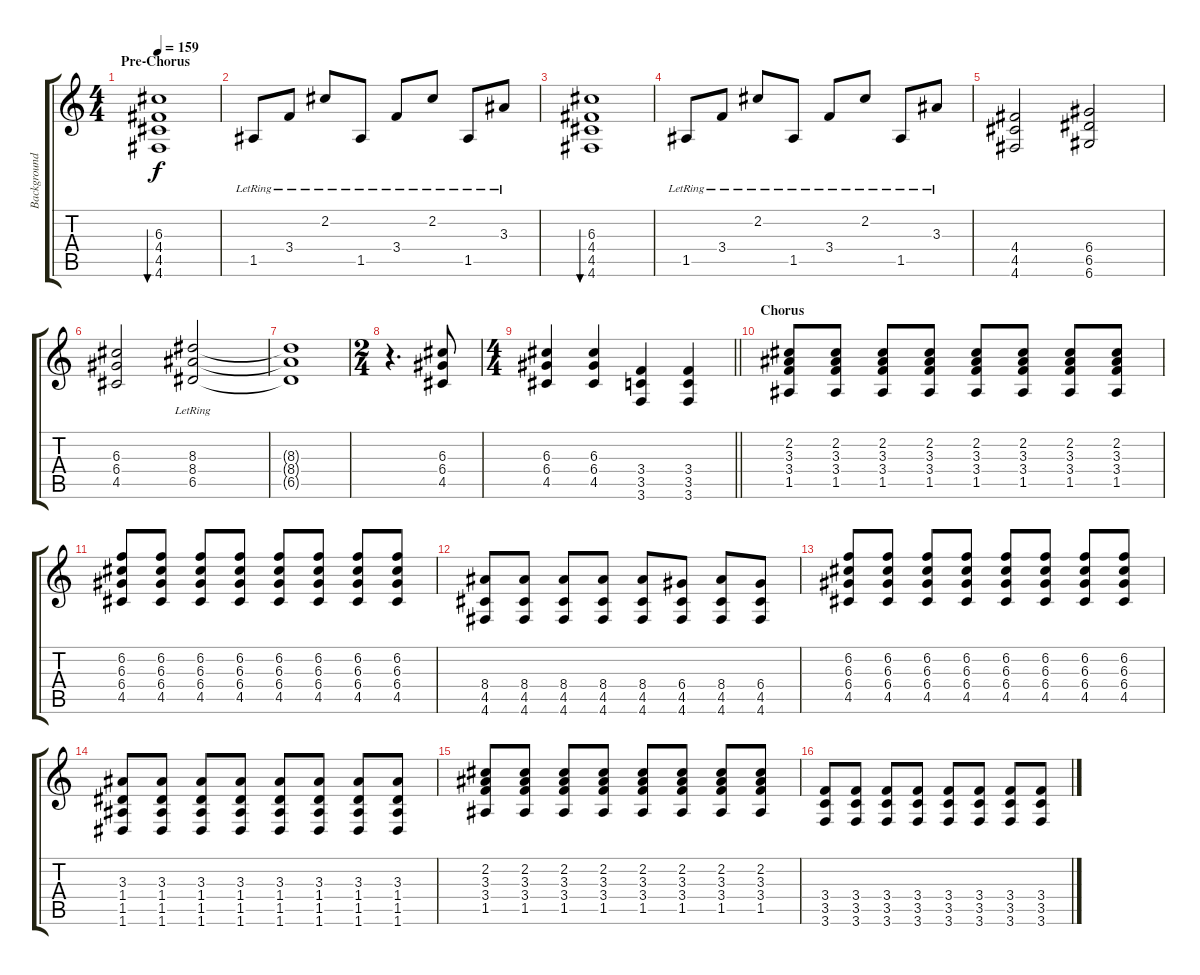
\track ("Background Guitar" "Background") {instrument distortionguitar}
\staff {score tabs}
\tuning (E4 B3 G3 D3 A2 D2) {hide}
\ts (4 4)
\section ("" "Pre-Chorus")
\tempo 159
\clef g2
\ks c
(6.3 4.4 4.5 4.6).1{bu 120 dy f instrument electricguitarclean} |
1.5{lr}.8 3.4{lr}.8 2.2{lr}.8 1.5{lr}.8 3.4{lr}.8 2.2{lr}.8 1.5{lr}.8 3.3{lr}.8 |
(6.3 4.4 4.5 4.6).1{bu 120} |
1.5{lr}.8 3.4{lr}.8 2.2{lr}.8 1.5{lr}.8 3.4{lr}.8 2.2{lr}.8 1.5{lr}.8 3.3{lr}.8 |
(4.4 4.5 4.6).2 (6.4 6.5 6.6).2 |
(6.3 6.4 4.5).2 (8.3{lr} 8.4{lr} 6.5{lr}).2 |
(8.3{t} 8.4{t} 6.5{t}).1 |
\ts (2 4)
r.4{d} (6.3 6.4 4.5).8{instrument distortionguitar} |
\ts (4 4)
\barLineRight lightlight
(6.3 6.4 4.5).4 (6.3 6.4 4.5).4 (3.4 3.5 3.6).4 (3.4 3.5 3.6).4 |
\section ("" "Chorus")
(2.2 3.3 3.4 1.5).8 (2.2 3.3 3.4 1.5).8 (2.2 3.3 3.4 1.5).8 (2.2 3.3 3.4 1.5).8 (2.2 3.3 3.4 1.5).8 (2.2 3.3 3.4 1.5).8 (2.2 3.3 3.4 1.5).8 (2.2 3.3 3.4 1.5).8 |
(6.2 6.3 6.4 4.5).8 (6.2 6.3 6.4 4.5).8 (6.2 6.3 6.4 4.5).8 (6.2 6.3 6.4 4.5).8 (6.2 6.3 6.4 4.5).8 (6.2 6.3 6.4 4.5).8 (6.2 6.3 6.4 4.5).8 (6.2 6.3 6.4 4.5).8 |
(8.4 4.5 4.6).8 (8.4 4.5 4.6).8 (8.4 4.5 4.6).8 (8.4 4.5 4.6).8 (8.4 4.5 4.6).8 (6.4 4.5 4.6).8 (8.4 4.5 4.6).8 (6.4 4.5 4.6).8 |
(6.2 6.3 6.4 4.5).8 (6.2 6.3 6.4 4.5).8 (6.2 6.3 6.4 4.5).8 (6.2 6.3 6.4 4.5).8 (6.2 6.3 6.4 4.5).8 (6.2 6.3 6.4 4.5).8 (6.2 6.3 6.4 4.5).8 (6.2 6.3 6.4 4.5).8 |
(3.3 1.4 1.5 1.6).8 (3.3 1.4 1.5 1.6).8 (3.3 1.4 1.5 1.6).8 (3.3 1.4 1.5 1.6).8 (3.3 1.4 1.5 1.6).8 (3.3 1.4 1.5 1.6).8 (3.3 1.4 1.5 1.6).8 (3.3 1.4 1.5 1.6).8 |
(2.2 3.3 3.4 1.5).8 (2.2 3.3 3.4 1.5).8 (2.2 3.3 3.4 1.5).8 (2.2 3.3 3.4 1.5).8 (2.2 3.3 3.4 1.5).8 (2.2 3.3 3.4 1.5).8 (2.2 3.3 3.4 1.5).8 (2.2 3.3 3.4 1.5).8 |
(3.4 3.5 3.6).8 (3.4 3.5 3.6).8 (3.4 3.5 3.6).8 (3.4 3.5 3.6).8 (3.4 3.5 3.6).8 (3.4 3.5 3.6).8 (3.4 3.5 3.6).8 (3.4 3.5 3.6).8
